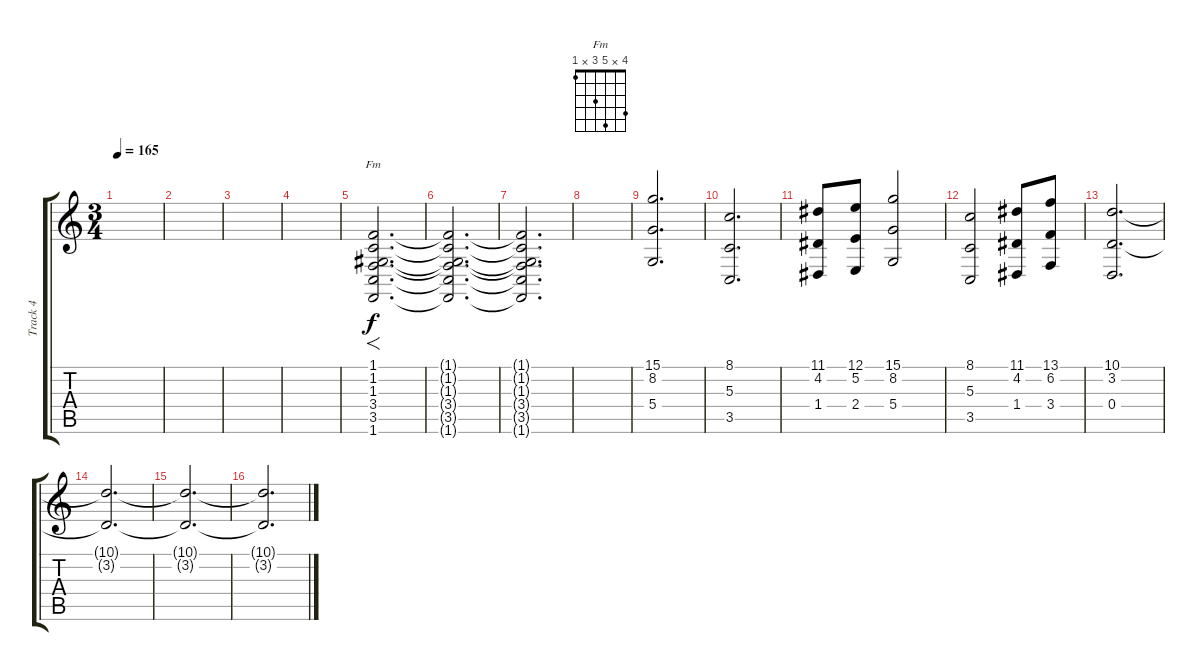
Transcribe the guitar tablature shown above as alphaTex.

\track ("Track 4" "Track 4") {instrument stringensemble2}
\staff {score tabs}
\tuning (E4 B3 G3 D3 A2 E2) {hide}
\chord ("Fm" 4 x 5 3 x 1)
\ts (3 4)
\tempo 165
\clef g2
\ks c
|
|
|
|
(1.1 1.2 1.3 3.4 3.5 1.6).2{f d ch "Fm"} |
(1.1{t} 1.2{t} 1.3{t} 3.4{t} 3.5{t} 1.6{t}).2{d} |
(1.1{t} 1.2{t} 1.3{t} 3.4{t} 3.5{t} 1.6{t}).2{d} |
|
(15.1 8.2 5.4).2{d dy f} |
(8.1 5.3 3.5).2{d} |
(11.1 4.2 1.4).8 (12.1 5.2 2.4).8 (15.1 8.2 5.4).2 |
(8.1 5.3 3.5).2 (11.1 4.2 1.4).8 (13.1 6.2 3.4).8 |
(10.1 3.2 0.4).2{d} |
(10.1{t} 3.2{t}).2{d} |
(10.1{t} 3.2{t}).2{d} |
(10.1{t} 3.2{t}).2{d}
